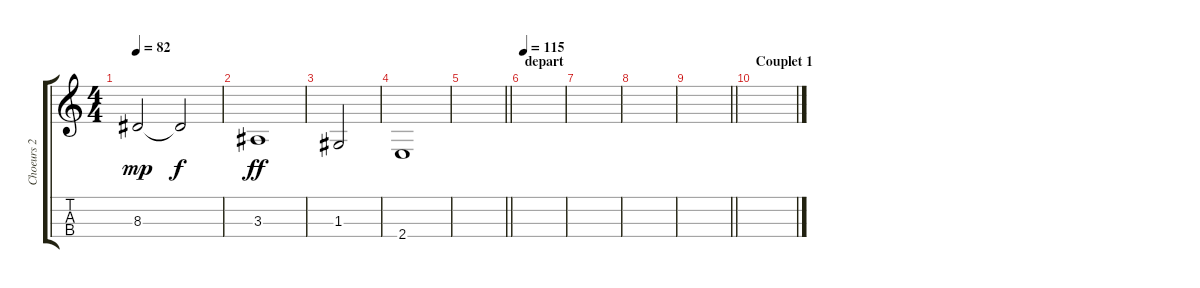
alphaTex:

\track ("Choeurs 2" "Choeurs 2") {instrument ocarina}
\staff {score tabs}
\tuning (E4 B3 G3 D3) {hide}
\ts (4 4)
\tempo 82
\clef g2
\ks c
8.3.2{dy mp} 8.3{t}.2{dy f} |
3.3.1{dy ff} |
1.3.2 |
2.4.1 |
\barLineRight lightlight
|
\section ("" "depart")
\tempo 120
\tempo 115
|
|
|
\barLineRight lightlight
|
\section ("" "Couplet 1")
